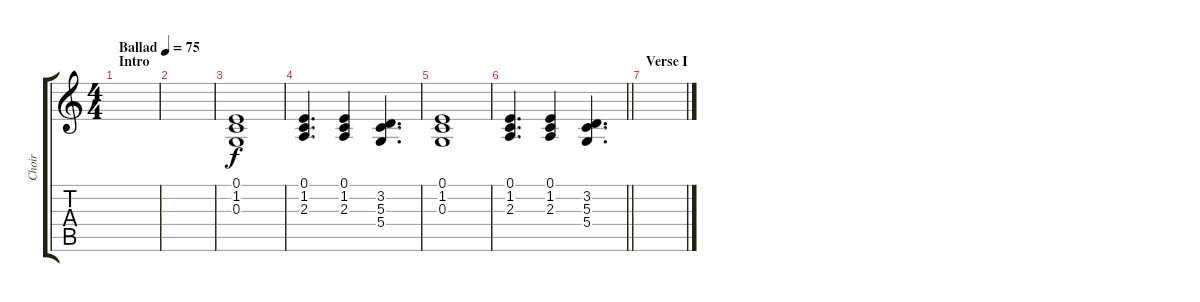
\track ("Choir" "Choir") {instrument choiraahs}
\staff {score tabs}
\tuning (E4 B3 G3 D3 A2 E2) {hide}
\ts (4 4)
\section ("" "Intro")
\tempo (75 "Ballad")
\clef g2
\ks c
|
|
(0.1 1.2 0.3).1 |
(0.1 1.2 2.3).4{d} (0.1 1.2 2.3).4 (3.2 5.3 5.4).4{d} |
(0.1 1.2 0.3).1 |
\barLineRight lightlight
(0.1 1.2 2.3).4{d} (0.1 1.2 2.3).4 (3.2 5.3 5.4).4{d} |
\section ("" "Verse I")
